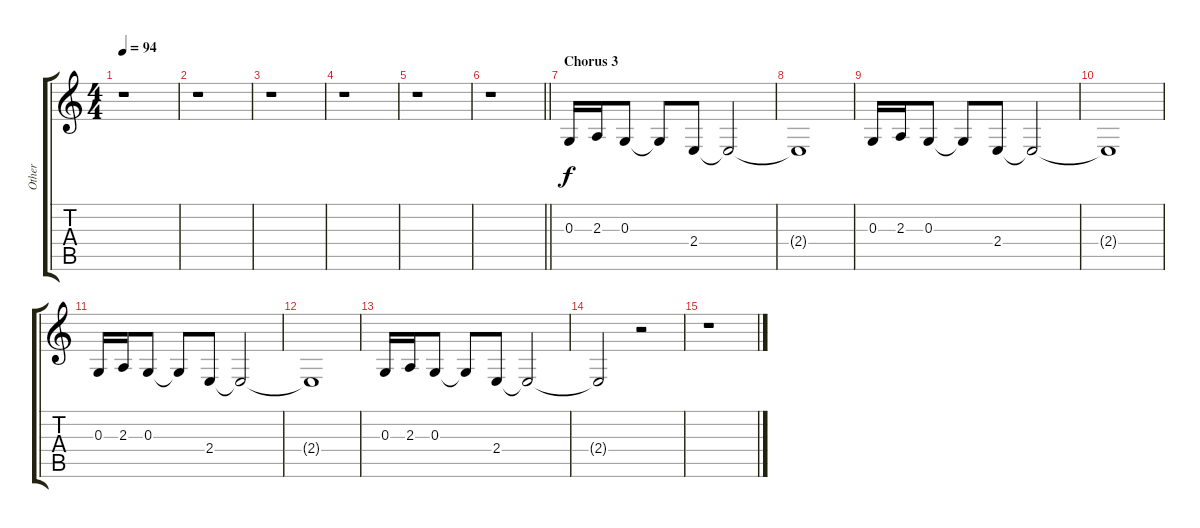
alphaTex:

\track ("Other" "Other") {instrument drawbarorgan}
\staff {score tabs}
\tuning (E4 B3 G3 D3 A2 E2) {hide}
\ts (4 4)
\tempo 94
\clef g2
\ks c
r.1{dy f} |
r.1 |
r.1 |
r.1 |
r.1 |
\barLineRight lightlight
r.1 |
\section ("" "Chorus 3")
0.3.16 2.3.16 0.3.8 0.3{t}.8 2.4.8 2.4{t}.2 |
2.4{t}.1 |
0.3.16 2.3.16 0.3.8 0.3{t}.8 2.4.8 2.4{t}.2 |
2.4{t}.1 |
0.3.16 2.3.16 0.3.8 0.3{t}.8 2.4.8 2.4{t}.2 |
2.4{t}.1 |
0.3.16 2.3.16 0.3.8 0.3{t}.8 2.4.8 2.4{t}.2 |
2.4{t}.2 r.2 |
r.1
